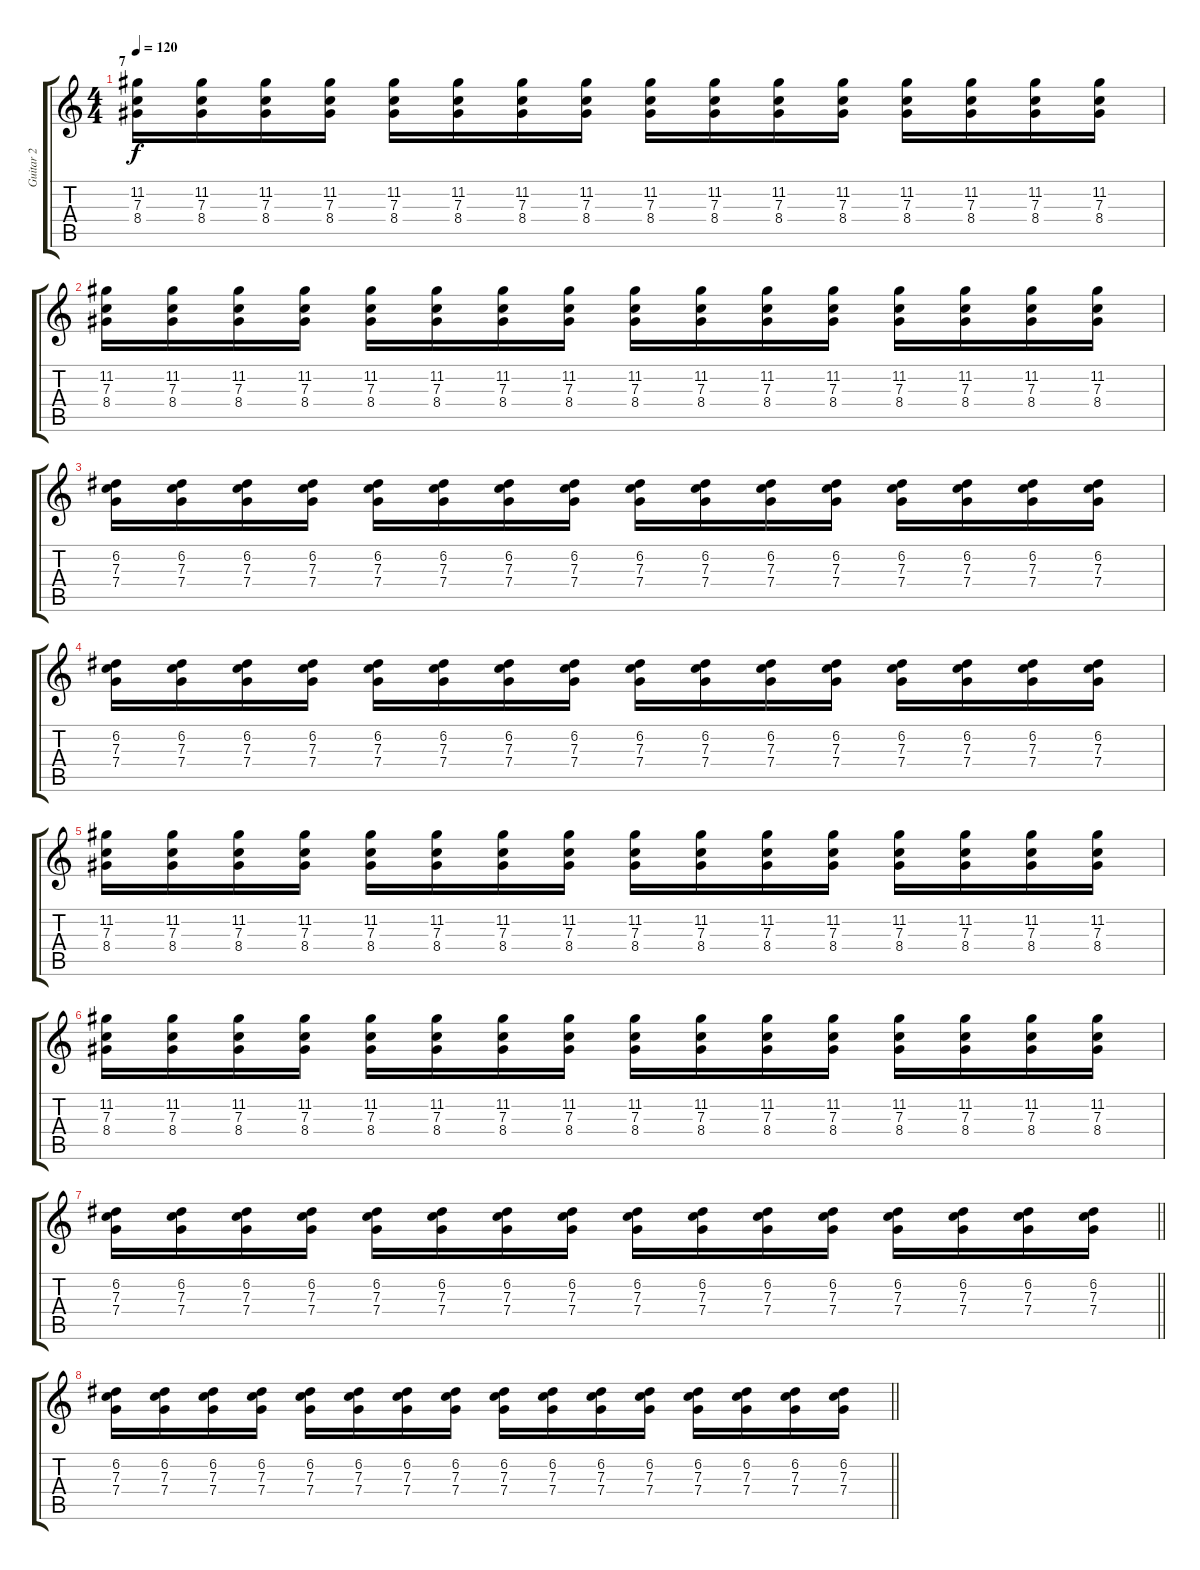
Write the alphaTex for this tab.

\track ("Guitar 2" "Guitar 2") {instrument distortionguitar}
\staff {score tabs}
\tuning (D4 A3 F3 C3 G2 C2) {hide}
\ts (4 4)
\section ("" "7")
\tempo 120
\clef g2
\ks c
(11.2 7.3 8.4).16{dy f volume 12} (11.2 7.3 8.4).16 (11.2 7.3 8.4).16 (11.2 7.3 8.4).16 (11.2 7.3 8.4).16 (11.2 7.3 8.4).16 (11.2 7.3 8.4).16 (11.2 7.3 8.4).16 (11.2 7.3 8.4).16 (11.2 7.3 8.4).16 (11.2 7.3 8.4).16 (11.2 7.3 8.4).16 (11.2 7.3 8.4).16 (11.2 7.3 8.4).16 (11.2 7.3 8.4).16 (11.2 7.3 8.4).16 |
(11.2 7.3 8.4).16 (11.2 7.3 8.4).16 (11.2 7.3 8.4).16 (11.2 7.3 8.4).16 (11.2 7.3 8.4).16 (11.2 7.3 8.4).16 (11.2 7.3 8.4).16 (11.2 7.3 8.4).16 (11.2 7.3 8.4).16 (11.2 7.3 8.4).16 (11.2 7.3 8.4).16 (11.2 7.3 8.4).16 (11.2 7.3 8.4).16 (11.2 7.3 8.4).16 (11.2 7.3 8.4).16 (11.2 7.3 8.4).16 |
(6.2 7.3 7.4).16 (6.2 7.3 7.4).16 (6.2 7.3 7.4).16 (6.2 7.3 7.4).16 (6.2 7.3 7.4).16 (6.2 7.3 7.4).16 (6.2 7.3 7.4).16 (6.2 7.3 7.4).16 (6.2 7.3 7.4).16 (6.2 7.3 7.4).16 (6.2 7.3 7.4).16 (6.2 7.3 7.4).16 (6.2 7.3 7.4).16 (6.2 7.3 7.4).16 (6.2 7.3 7.4).16 (6.2 7.3 7.4).16 |
(6.2 7.3 7.4).16 (6.2 7.3 7.4).16 (6.2 7.3 7.4).16 (6.2 7.3 7.4).16 (6.2 7.3 7.4).16 (6.2 7.3 7.4).16 (6.2 7.3 7.4).16 (6.2 7.3 7.4).16 (6.2 7.3 7.4).16 (6.2 7.3 7.4).16 (6.2 7.3 7.4).16 (6.2 7.3 7.4).16 (6.2 7.3 7.4).16 (6.2 7.3 7.4).16 (6.2 7.3 7.4).16 (6.2 7.3 7.4).16 |
(11.2 7.3 8.4).16 (11.2 7.3 8.4).16 (11.2 7.3 8.4).16 (11.2 7.3 8.4).16 (11.2 7.3 8.4).16 (11.2 7.3 8.4).16 (11.2 7.3 8.4).16 (11.2 7.3 8.4).16 (11.2 7.3 8.4).16 (11.2 7.3 8.4).16 (11.2 7.3 8.4).16 (11.2 7.3 8.4).16 (11.2 7.3 8.4).16 (11.2 7.3 8.4).16 (11.2 7.3 8.4).16 (11.2 7.3 8.4).16 |
(11.2 7.3 8.4).16 (11.2 7.3 8.4).16 (11.2 7.3 8.4).16 (11.2 7.3 8.4).16 (11.2 7.3 8.4).16 (11.2 7.3 8.4).16 (11.2 7.3 8.4).16 (11.2 7.3 8.4).16 (11.2 7.3 8.4).16 (11.2 7.3 8.4).16 (11.2 7.3 8.4).16 (11.2 7.3 8.4).16 (11.2 7.3 8.4).16 (11.2 7.3 8.4).16 (11.2 7.3 8.4).16 (11.2 7.3 8.4).16 |
\barLineRight lightlight
(6.2 7.3 7.4).16 (6.2 7.3 7.4).16 (6.2 7.3 7.4).16 (6.2 7.3 7.4).16 (6.2 7.3 7.4).16 (6.2 7.3 7.4).16 (6.2 7.3 7.4).16 (6.2 7.3 7.4).16 (6.2 7.3 7.4).16 (6.2 7.3 7.4).16 (6.2 7.3 7.4).16 (6.2 7.3 7.4).16 (6.2 7.3 7.4).16 (6.2 7.3 7.4).16 (6.2 7.3 7.4).16 (6.2 7.3 7.4).16 |
\barLineRight lightlight
(6.2 7.3 7.4).16 (6.2 7.3 7.4).16 (6.2 7.3 7.4).16 (6.2 7.3 7.4).16 (6.2 7.3 7.4).16 (6.2 7.3 7.4).16 (6.2 7.3 7.4).16 (6.2 7.3 7.4).16 (6.2 7.3 7.4).16 (6.2 7.3 7.4).16 (6.2 7.3 7.4).16 (6.2 7.3 7.4).16 (6.2 7.3 7.4).16 (6.2 7.3 7.4).16 (6.2 7.3 7.4).16 (6.2 7.3 7.4).16
